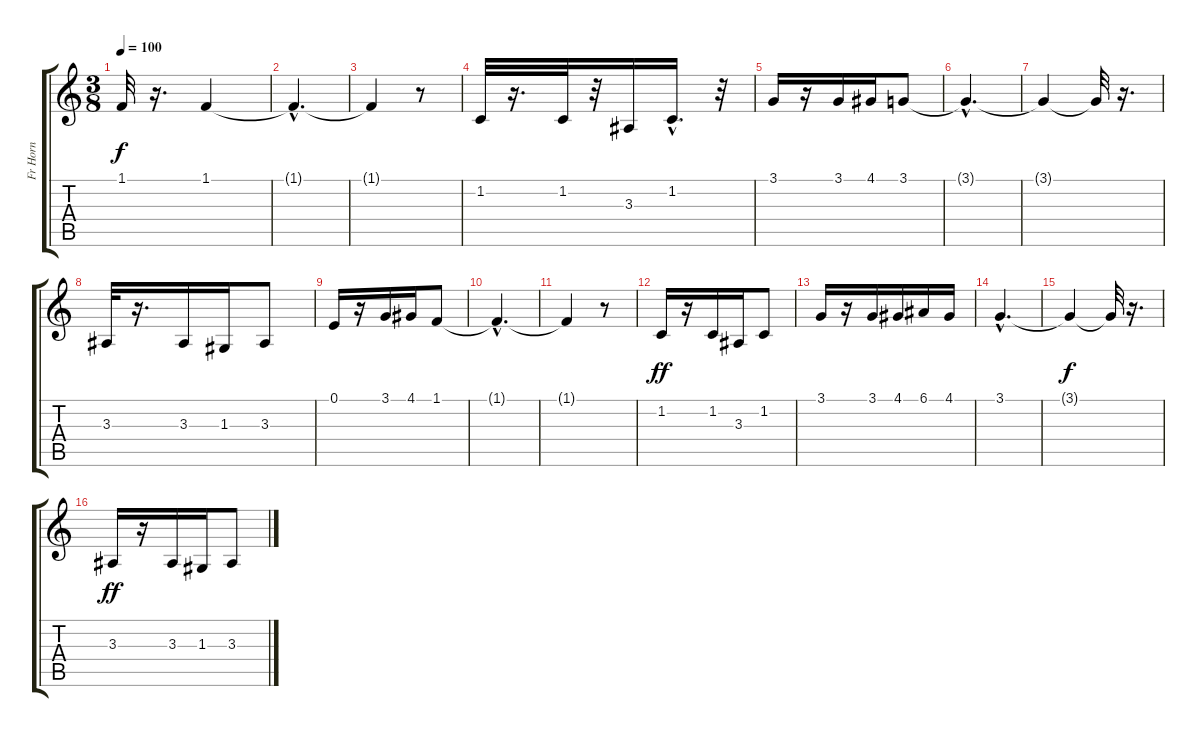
\track ("Fr Horn" "Fr Horn") {instrument frenchhorn}
\staff {score tabs}
\tuning (E4 B3 G3 D3 A2 E2) {hide}
\ts (3 8)
\tempo 100
\clef g2
\ks c
1.1.32{dy f} r.16{d} 1.1.4 |
1.1{hac t}.4{d} |
1.1{t}.4 r.8 |
1.2.32 r.16{d} 1.2.32 r.32 3.3.16 1.2{hac}.16{d} r.32 |
3.1.16 r.16 3.1.16 4.1.16 3.1.8 |
3.1{hac t}.4{d} |
3.1{t}.4 3.1{t}.32 r.16{d} |
3.3.32 r.16{d} 3.3.16 1.3.16 3.3.8 |
0.1.16 r.16 3.1.16 4.1.16 1.1.8 |
1.1{hac t}.4{d} |
1.1{t}.4 r.8 |
1.2.16{dy ff} r.16 1.2.16 3.3.16 1.2.8 |
3.1.16 r.16 3.1.16 4.1.16 6.1.16 4.1.16 |
3.1{hac}.4{d} |
3.1{t}.4{dy f} 3.1{t}.32 r.16{d} |
3.3.16{dy ff} r.16 3.3.16 1.3.16 3.3.8
